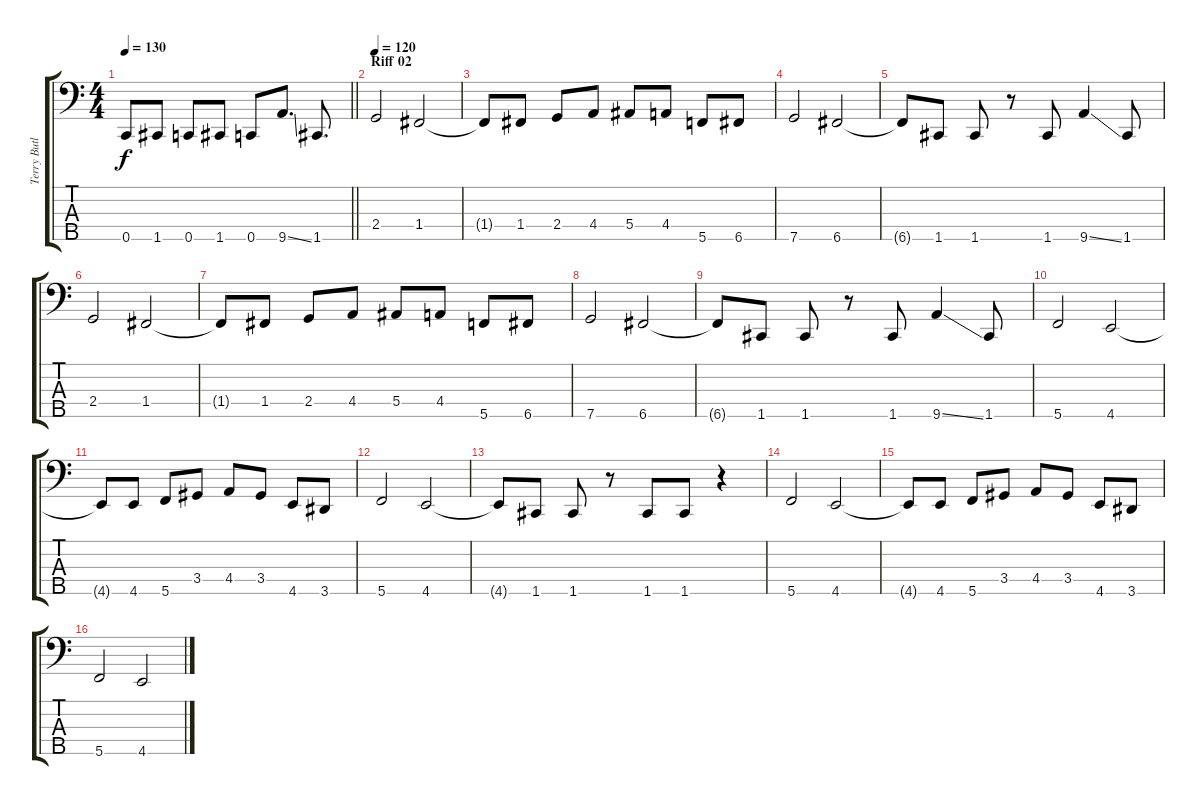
\track ("Terry Butler" "Terry Butl") {instrument electricbassfinger}
\staff {score tabs}
\tuning (G2 Eb2 Bb1 F1 C1) {hide}
\ts (4 4)
\tempo 130
\clef f4
\barLineRight lightlight
\ks c
0.5.8{dy f} 1.5.8 0.5.8 1.5.8 0.5.8 9.5{ss}.8{d} 1.5.8{d} |
\section ("" "Riff 02")
\tempo 120
2.4.2 1.4.2 |
1.4{t}.8 1.4.8 2.4.8 4.4.8 5.4.8 4.4.8 5.5.8 6.5.8 |
7.5.2 6.5.2 |
6.5{t}.8 1.5.8 1.5.8 r.8 1.5.8 9.5{ss}.4 1.5.8 |
2.4.2 1.4.2 |
1.4{t}.8 1.4.8 2.4.8 4.4.8 5.4.8 4.4.8 5.5.8 6.5.8 |
7.5.2 6.5.2 |
6.5{t}.8 1.5.8 1.5.8 r.8 1.5.8 9.5{ss}.4 1.5.8 |
5.5.2 4.5.2 |
4.5{t}.8 4.5.8 5.5.8 3.4.8 4.4.8 3.4.8 4.5.8 3.5.8 |
5.5.2 4.5.2 |
4.5{t}.8 1.5.8 1.5.8 r.8 1.5.8 1.5.8 r.4 |
5.5.2 4.5.2 |
4.5{t}.8 4.5.8 5.5.8 3.4.8 4.4.8 3.4.8 4.5.8 3.5.8 |
5.5.2 4.5.2
